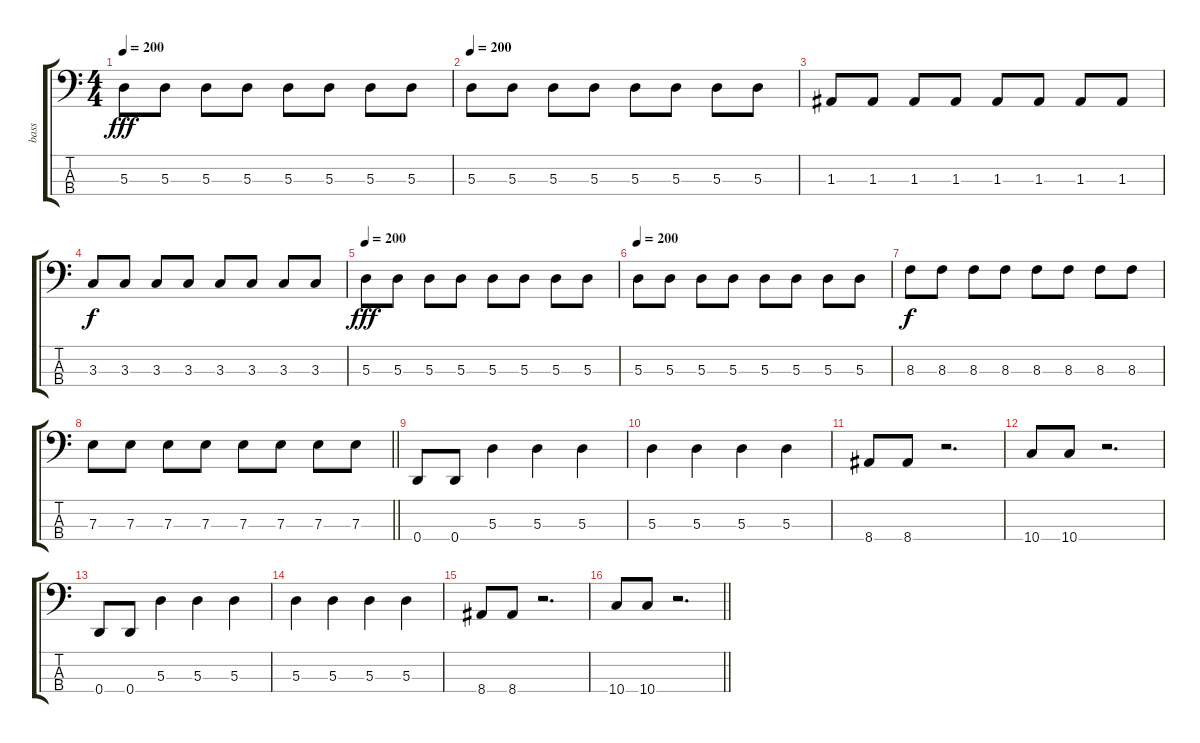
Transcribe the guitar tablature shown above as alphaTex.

\track ("bass" "bass") {instrument electricbasspick}
\staff {score tabs}
\tuning (G2 D2 A1 D1) {hide}
\ts (4 4)
\tempo 200
\clef f4
\ks c
5.3.8{dy fff} 5.3.8 5.3.8 5.3.8 5.3.8 5.3.8 5.3.8 5.3.8 |
\tempo 200
5.3.8 5.3.8 5.3.8 5.3.8 5.3.8 5.3.8 5.3.8 5.3.8 |
1.3.8 1.3.8 1.3.8 1.3.8 1.3.8 1.3.8 1.3.8 1.3.8 |
3.3.8{dy f} 3.3.8 3.3.8 3.3.8 3.3.8 3.3.8 3.3.8 3.3.8 |
\tempo 200
5.3.8{dy fff} 5.3.8 5.3.8 5.3.8 5.3.8 5.3.8 5.3.8 5.3.8 |
\tempo 200
5.3.8 5.3.8 5.3.8 5.3.8 5.3.8 5.3.8 5.3.8 5.3.8 |
8.3.8{dy f} 8.3.8 8.3.8 8.3.8 8.3.8 8.3.8 8.3.8 8.3.8 |
\barLineRight lightlight
7.3.8 7.3.8 7.3.8 7.3.8 7.3.8 7.3.8 7.3.8 7.3.8 |
\section ("" "")
0.4.8 0.4.8 5.3.4 5.3.4 5.3.4 |
5.3.4 5.3.4 5.3.4 5.3.4 |
8.4.8 8.4.8 r.2{d} |
10.4.8 10.4.8 r.2{d} |
0.4.8 0.4.8 5.3.4 5.3.4 5.3.4 |
5.3.4 5.3.4 5.3.4 5.3.4 |
8.4.8 8.4.8 r.2{d} |
\barLineRight lightlight
10.4.8 10.4.8 r.2{d}
